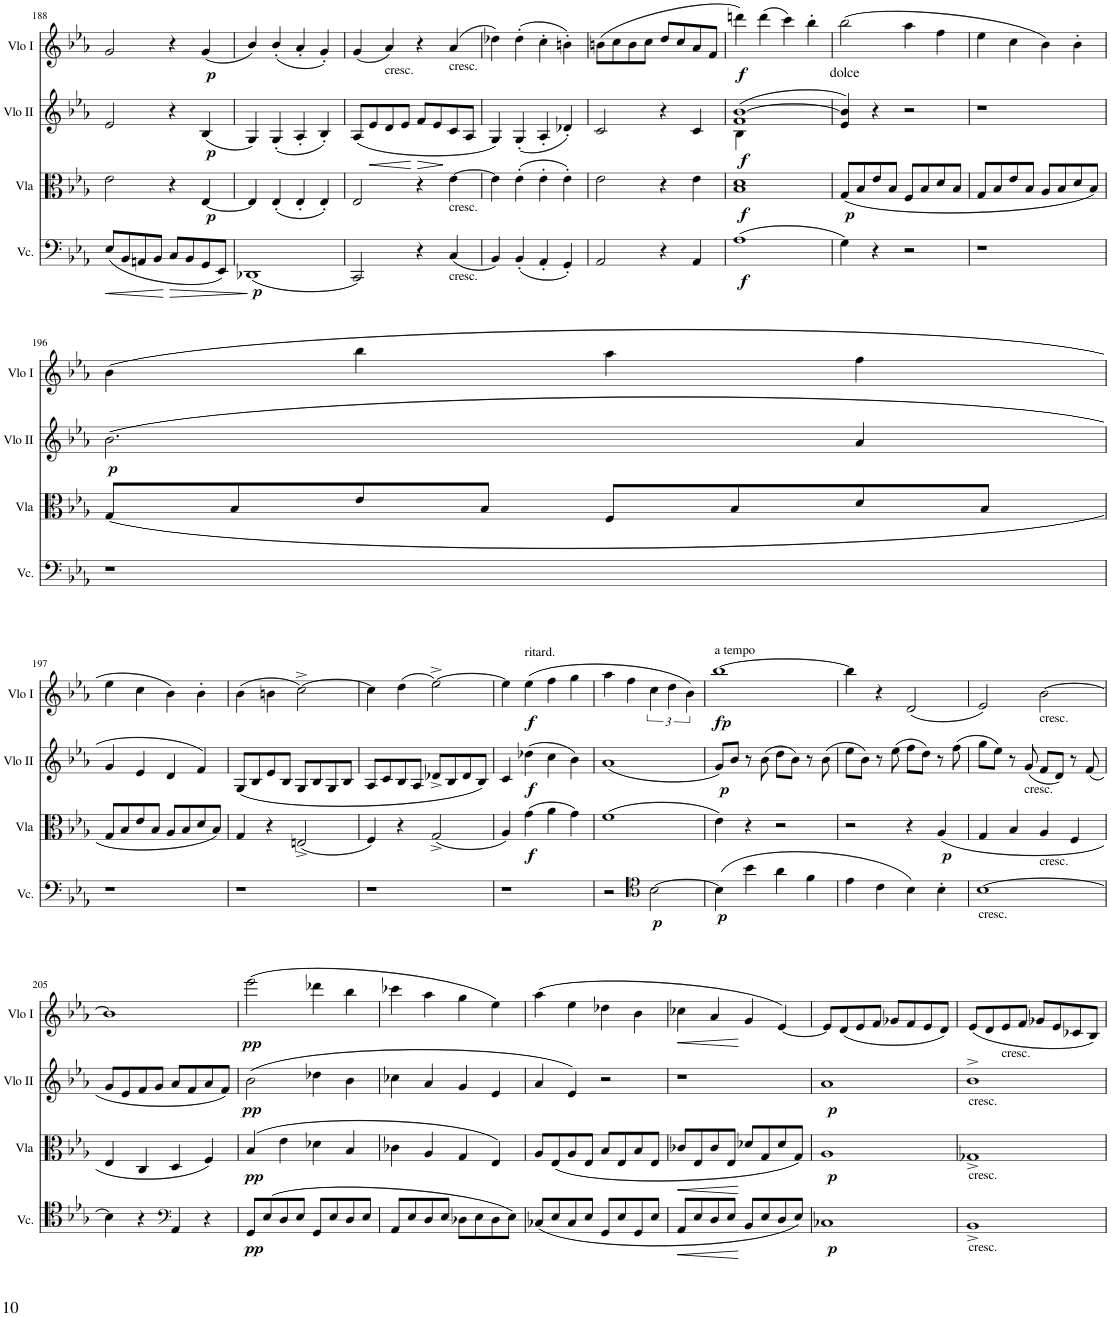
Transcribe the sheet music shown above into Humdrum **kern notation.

**kern	**dynam	**kern	**dynam	**kern	**dynam	**kern	**text	**dynam
*part4	*part4	*part3	*part3	*part2	*part2	*part1	*part1	*part1
*staff4	*staff4	*staff3	*staff3	*staff2	*staff2	*staff1	*staff1	*staff1
*I"Violoncello	*	*I"Viola	*	*I"Violino II	*	*I"Violino I	*	*
*I'Vc.	*	*I'Vla	*	*I'Vlo II	*	*I'Vlo I	*	*
!!LO:PB:g=z
*clefF4	*	*clefC3	*	*clefG2	*	*clefG2	*	*
*k[b-e-a-]	*	*k[b-e-a-]	*	*k[b-e-a-]	*	*k[b-e-a-]	*	*
*M4/4	*	*M4/4	*	*M4/4	*	*M4/4	*	*
*met(c)	*	*met(c)	*	*met(c)	*	*met(c)	*	*
=188	=188	=188	=188	=188	=188	=188	=188	=188
!	!LO:HP:b	!	!	!	!	!	!	!
(8E-/L	<	2e-\	.	2e-/	.	2g/	.	.
8BB-/	.	.	.	.	.	.	.	.
8AAn/	.	.	.	.	.	.	.	.
8BB-/J	.	.	.	.	.	.	.	.
!	!LO:HP:n=1:b	!	!	!	!	!	!	!
8C/L	[ >	4r	.	4r	.	4r	.	.
8BB-/	.	.	.	.	.	.	.	.
!	!	!	!LO:DY:b	!	!LO:DY:b	!	!	!LO:DY:b
8GG/	.	[4E-/	p	(4B-/	p	(4g/	.	p
8EE-/J)	.	.	.	.	.	.	.	.
.	]	.	.	.	.	.	.	.
=189	=189	=189	=189	=189	=189	=189	=189	=189
!	!LO:DY:b	!	!	!	!	!	!	!
(1DD-X	p	4E-/]	.	4G/)	.	4b-/)	.	.
.	.	(4E-'/	.	(4G'/	.	(4b-'/	.	.
.	.	4E-'/	.	4A-'/	.	4a-'/	.	.
.	.	4E-'/)	.	4B-'/)	.	4g'/)	.	.
=190	=190	=190	=190	=190	=190	=190	=190	=190
2CC/)	.	2E-/	.	(8A-/L	.	(4g/	.	.
!	!	!	!	!	!LO:HP:b	!	!	!
.	.	.	.	8e-/	<	.	.	.
!	!	!	!	!LO:TX:a:t=cresc.	!	!	!	!
.	.	.	.	8d/	.	4a-/)	.	.
.	.	.	.	8e-/J	.	.	.	.
!	!	!	!	!	!LO:HP:n=1:b	!	!	!
4r	.	4r	.	8f/L	[ >	4r	.	.
.	.	.	.	8e-/	.	.	.	.
!	!	!	!	!	!	!LO:TX:b:t=cresc.	!	!
!	!	!LO:TX:b:t=cresc.	!	!	!	!	!	!
!LO:TX:b:t=cresc.	!	!	!	!	!	!	!	!
(4C/	.	[4e-\	.	8c/	]	(4a-/	.	.
.	.	.	.	8A-/J	.	.	.	.
=191	=191	=191	=191	=191	=191	=191	=191	=191
4BB-/)	.	4e-\]	.	4G/)	.	4dd-X\)	.	.
(4BB-'/	.	(4e-'\	.	(4G'/	.	(4dd-'\	.	.
4AA-'/	.	4e-'\	.	4A-'/	.	4cc'\	.	.
4GG'/)	.	4e-'\)	.	4d-X'/)	.	4bn'\)	.	.
=192	=192	=192	=192	=192	=192	=192	=192	=192
2AA-/	.	2e-\	.	2c/	.	(8bn\L	.	.
.	.	.	.	.	.	8cc\	.	.
.	.	.	.	.	.	8b\	.	.
.	.	.	.	.	.	8cc\J	.	.
4r	.	4r	.	4r	.	8dd/L	.	.
.	.	.	.	.	.	8cc/	.	.
4AA-/	.	4e-\	.	4c/	.	8a-/	.	.
.	.	.	.	.	.	8f/J	.	.
=193	=193	=193	=193	=193	=193	=193	=193	=193
*	*	*	*	*^	*	*	*	*
!	!LO:DY:b	!	!LO:DY:b	!	!	!LO:DY:b	!	!	!LO:DY:b
(1A-	f	1B- 1d	f	(1f [1b-	4B-\	f	4dddn\)	.	f
.	.	.	.	.	2.ryy	.	(4ddd\	.	.
.	.	.	.	.	.	.	4ccc\)	.	.
.	.	.	.	.	.	.	4bb-'\	.	.
*	*	*	*	*v	*v	*	*	*	*
=194	=194	=194	=194	=194	=194	=194	=194	=194
!	!	!	!LO:DY:b	!	!	!	!LO:LY:b	!
4G\)	.	(8G/L	p	4e-/ 4b-/])	.	(2bb-\	dolce	.
.	.	8B-/	.	.	.	.	.	.
4r	.	8e-/	.	4r	.	.	.	.
.	.	8B-/J	.	.	.	.	.	.
2r	.	8F/L	.	2r	.	4aa-\	.	.
.	.	8B-/	.	.	.	.	.	.
.	.	8d/	.	.	.	4ff\	.	.
.	.	8B-/J	.	.	.	.	.	.
=195	=195	=195	=195	=195	=195	=195	=195	=195
1r	.	8G/L	.	1r	.	4ee-\	.	.
.	.	8B-/	.	.	.	.	.	.
.	.	8e-/	.	.	.	4cc\	.	.
.	.	8B-/J	.	.	.	.	.	.
.	.	8A-/L	.	.	.	4b-\)	.	.
.	.	8B-/	.	.	.	.	.	.
.	.	8d/	.	.	.	4b-'\	.	.
.	.	8B-/J)	.	.	.	.	.	.
!!LO:LB:g=z
=196	=196	=196	=196	=196	=196	=196	=196	=196
!	!	!	!	!	!LO:DY:b	!	!	!
1r	.	(8G/L	.	(2.b-\	p	(4b-\	.	.
.	.	8B-/	.	.	.	.	.	.
.	.	8e-/	.	.	.	4bb-\	.	.
.	.	8B-/J	.	.	.	.	.	.
.	.	8F/L	.	.	.	4aa-\	.	.
.	.	8B-/	.	.	.	.	.	.
.	.	8d/	.	4a-/	.	4ff\	.	.
.	.	8B-/J	.	.	.	.	.	.
!!LO:LB:g=z
=197	=197	=197	=197	=197	=197	=197	=197	=197
1r	.	8G/L	.	4g/	.	4ee-\	.	.
.	.	8B-/	.	.	.	.	.	.
.	.	8e-/	.	4e-/	.	4cc\	.	.
.	.	8B-/J	.	.	.	.	.	.
.	.	8A-/L	.	4d/	.	4b-\)	.	.
.	.	8B-/	.	.	.	.	.	.
.	.	8d/	.	4f/)	.	4b-'\	.	.
.	.	8B-/J)	.	.	.	.	.	.
=198	=198	=198	=198	=198	=198	=198	=198	=198
1r	.	4G/	.	(8G/L	.	(4b-\	.	.
.	.	.	.	8B-/	.	.	.	.
.	.	4r	.	8e-/	.	4bn\	.	.
.	.	.	.	8B-/J	.	.	.	.
.	.	(2En^/	.	8G/L	.	[2cc^\)	.	.
.	.	.	.	8B-/	.	.	.	.
.	.	.	.	8G/	.	.	.	.
.	.	.	.	8B-/J	.	.	.	.
=199	=199	=199	=199	=199	=199	=199	=199	=199
1r	.	4F/)	.	8A-/L	.	4cc\]	.	.
.	.	.	.	8c/	.	.	.	.
.	.	4r	.	8B-/	.	(4dd\	.	.
.	.	.	.	8A-/J	.	.	.	.
.	.	(2G^/	.	8d-X^/L	.	[2ee-^\)	.	.
.	.	.	.	8B-/	.	.	.	.
.	.	.	.	8d-/	.	.	.	.
.	.	.	.	8B-/J)	.	.	.	.
=200	=200	=200	=200	=200	=200	=200	=200	=200
1r	.	4A-/)	.	4c/	.	4ee-\]	.	.
!	!	!	!	!	!	!LO:TX:a:t=ritard.	!	!
!	!	!	!LO:DY:b	!	!LO:DY:b	!	!	!LO:DY:b
.	.	(4g\	f	(4dd-X\	f	(4ee-\	.	f
.	.	4a-\	.	4cc\	.	4ff\	.	.
.	.	4g\)	.	4b-\)	.	4gg\	.	.
=201	=201	=201	=201	=201	=201	=201	=201	=201
2r	.	(1f	.	(1a-	.	4aa-\	.	.
.	.	.	.	.	.	4ff\	.	.
*clefC4	*	*	*	*	*	*	*	*
!	!LO:DY:b	!	!	!	!	!	!	!
[2B-\	p	.	.	.	.	6cc\	.	.
.	.	.	.	.	.	6dd\	.	.
.	.	.	.	.	.	6b-\)	.	.
=202	=202	=202	=202	=202	=202	=202	=202	=202
!	!	!	!	!	!	!LO:TX:a:t=a tempo	!	!
!	!LO:DY:b	!	!	!	!LO:DY:b	!	!	!LO:DY:b
(4B-\]	p	4e-\)	.	8g/L)	p	[1bb-	.	fp
.	.	.	.	8b-/J	.	.	.	.
4b-\	.	4r	.	8r	.	.	.	.
.	.	.	.	(8b-\	.	.	.	.
4a-\	.	2r	.	8dd\L	.	.	.	.
.	.	.	.	8b-\J)	.	.	.	.
4f\	.	.	.	8r	.	.	.	.
.	.	.	.	(8b-\	.	.	.	.
=203	=203	=203	=203	=203	=203	=203	=203	=203
4e-\	.	2r	.	8ee-\L	.	4bb-\]	.	.
.	.	.	.	8b-\J)	.	.	.	.
4c\	.	.	.	8r	.	4r	.	.
.	.	.	.	(8ee-\	.	.	.	.
4B-\)	.	4r	.	8ff\L	.	(2d/	.	.
.	.	.	.	8dd\J)	.	.	.	.
!	!	!	!LO:DY:b	!	!	!	!	!
4B-'\	.	(4A-/	p	8r	.	.	.	.
.	.	.	.	(8ff\	.	.	.	.
=204	=204	=204	=204	=204	=204	=204	=204	=204
!LO:TX:b:t=cresc.	!	!	!	!	!	!	!	!
[1B-	.	4G/	.	8gg\L	.	2e-/)	.	.
.	.	.	.	8ee-\J)	.	.	.	.
.	.	4B-/	.	8r	.	.	.	.
!	!	!	!	!LO:TX:b:t=cresc.	!	!	!	!
.	.	.	.	(8g/	.	.	.	.
!	!	!	!	!	!	!LO:TX:b:t=cresc.	!	!
!	!	!LO:TX:b:t=cresc.	!	!	!	!	!	!
.	.	4A-/	.	8f/L	.	[2b-\	.	.
.	.	.	.	8d/J)	.	.	.	.
.	.	4F/	.	8r	.	.	.	.
.	.	.	.	(8f/	.	.	.	.
!!LO:LB:g=z
=205	=205	=205	=205	=205	=205	=205	=205	=205
4B-\]	.	4E-/	.	8g/L	.	1b-]	.	.
.	.	.	.	8e-/	.	.	.	.
4r	.	4C/	.	8f/	.	.	.	.
.	.	.	.	8g/J	.	.	.	.
*clefF4	*	*	*	*	*	*	*	*
4AA-/	.	4D/	.	8a-/L	.	.	.	.
.	.	.	.	8f/	.	.	.	.
4r	.	4F/)	.	8a-/	.	.	.	.
.	.	.	.	8f/J)	.	.	.	.
=206	=206	=206	=206	=206	=206	=206	=206	=206
!	!LO:DY:b	!	!LO:DY:b	!	!LO:DY:b	!	!	!LO:DY:b
8GG/L	pp	(4B-/	pp	(2b-\	pp	(2eee-\	.	pp
(8E-/	.	.	.	.	.	.	.	.
8D/	.	4e-\	.	.	.	.	.	.
8E-/J	.	.	.	.	.	.	.	.
8GG/L	.	4d-X\	.	4dd-X\	.	4ddd-X\	.	.
8E-/	.	.	.	.	.	.	.	.
8D/	.	4B-/	.	4b-\	.	4bb-\	.	.
8E-/J	.	.	.	.	.	.	.	.
=207	=207	=207	=207	=207	=207	=207	=207	=207
8AA-/L	.	4c-X\	.	4cc-X\	.	4ccc-X\	.	.
8E-/	.	.	.	.	.	.	.	.
8D/	.	4A-/	.	4a-/	.	4aa-\	.	.
8E-/J	.	.	.	.	.	.	.	.
8D-X\L	.	4G/	.	4g/	.	4gg\	.	.
8E-\	.	.	.	.	.	.	.	.
8D-\	.	4E-/)	.	4e-/	.	4ee-\)	.	.
8E-\J)	.	.	.	.	.	.	.	.
=208	=208	=208	=208	=208	=208	=208	=208	=208
(8C-X/L	.	8A-/L	.	4a-/	.	(4aa-\	.	.
8E-/	.	(8E-/	.	.	.	.	.	.
8C-/	.	8A-/	.	4e-/)	.	4ee-\	.	.
8E-/J	.	8E-/J	.	.	.	.	.	.
8GG/L	.	8B-/L	.	2r	.	4dd-X\	.	.
8E-/	.	8E-/	.	.	.	.	.	.
8GG/	.	8B-/	.	.	.	4b-\	.	.
8E-/J	.	8E-/J	.	.	.	.	.	.
=209	=209	=209	=209	=209	=209	=209	=209	=209
!	!LO:HP:b	!	!LO:HP:b	!	!	!	!	!LO:HP:b
8AA-/L	<	8c-X/L	<	1r	.	4cc-X\	.	<
8E-/	.	8E-/	.	.	.	.	.	.
8D/	.	8c-/	.	.	.	4a-/	.	.
8E-/J	.	8E-/J	.	.	.	.	.	.
8BB-/L	[	8d-X/L	[	.	.	4g/	.	[
8E-/	.	8G/	.	.	.	.	.	.
8D/	.	8d-/	.	.	.	[4e-/)	.	.
8E-/J)	.	8G/J)	.	.	.	.	.	.
=210	=210	=210	=210	=210	=210	=210	=210	=210
!	!LO:DY:b	!	!LO:DY:b	!	!LO:DY:b	!	!	!
1C-X	p	1A-	p	1a-	p	8e-/L]	.	.
.	.	.	.	.	.	(8d/	.	.
.	.	.	.	.	.	8e-/	.	.
.	.	.	.	.	.	8f/J	.	.
.	.	.	.	.	.	8g-X/L	.	.
.	.	.	.	.	.	8f/	.	.
.	.	.	.	.	.	8e-/	.	.
.	.	.	.	.	.	8d/J)	.	.
=211	=211	=211	=211	=211	=211	=211	=211	=211
!	!	!	!	!LO:TX:b:t=cresc.	!	!	!	!
!	!	!LO:TX:b:t=cresc.	!	!	!	!	!	!
!LO:TX:b:t=cresc.	!	!	!	!	!	!	!	!
1BB-^	.	1G-X^	.	1b-^	.	(8e-/L	.	.
.	.	.	.	.	.	8d/	.	.
!	!	!	!	!	!	!LO:TX:b:t=cresc.	!	!
.	.	.	.	.	.	8e-/	.	.
.	.	.	.	.	.	8f/J	.	.
.	.	.	.	.	.	8g-X/L	.	.
.	.	.	.	.	.	8e-/	.	.
.	.	.	.	.	.	8c-X/	.	.
.	.	.	.	.	.	8B-/J)	.	.
=	=	=	=	=	=	=	=	=
*-	*-	*-	*-	*-	*-	*-	*-	*-
